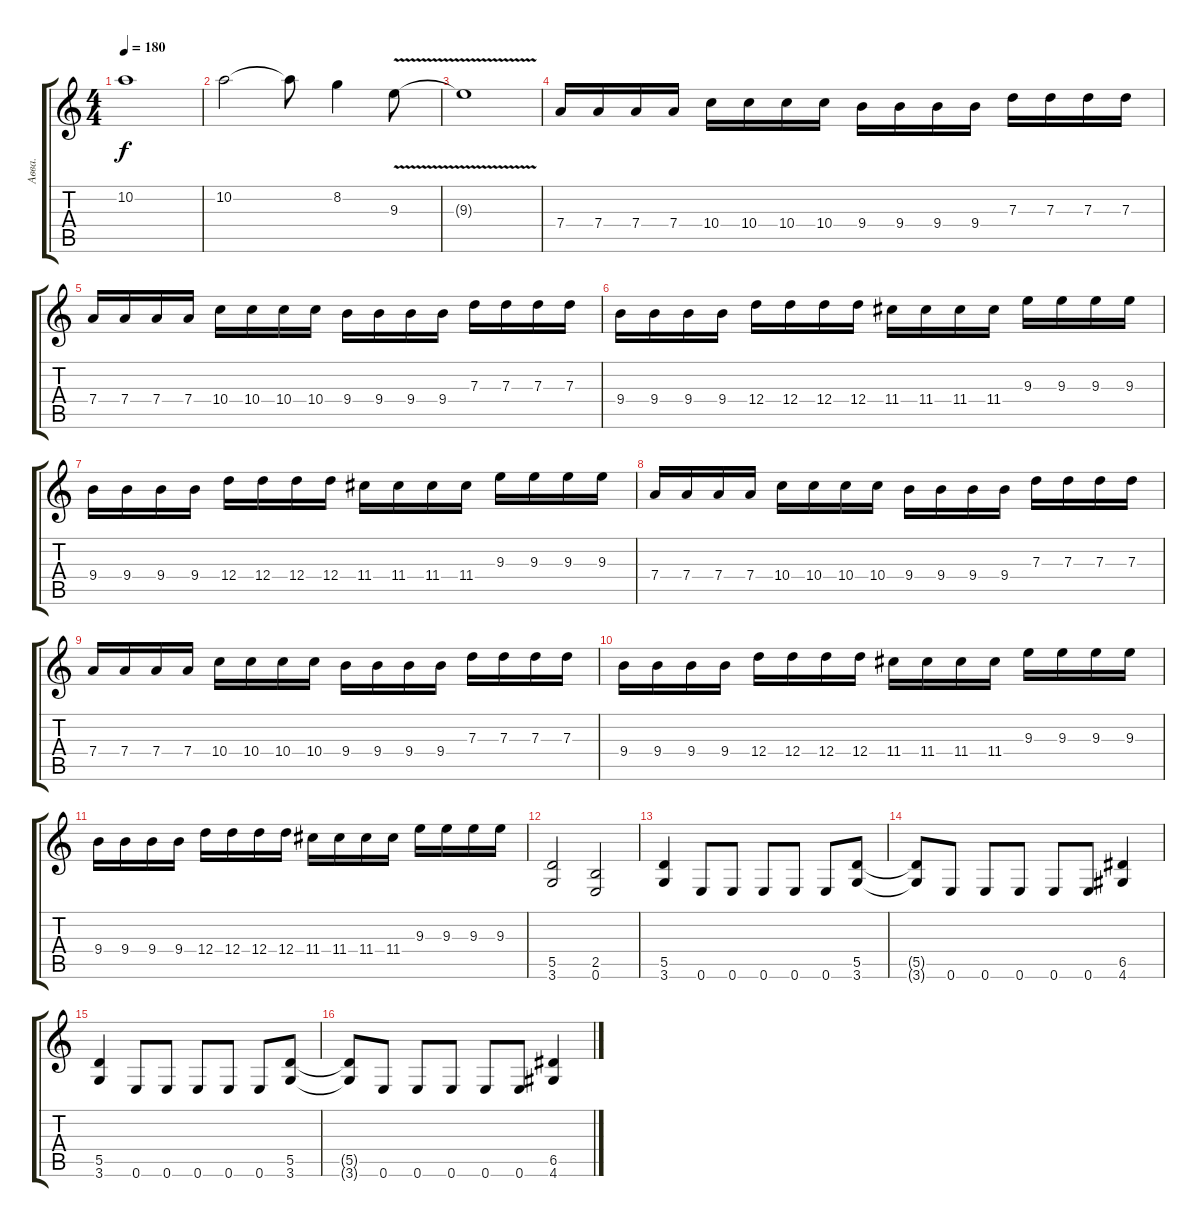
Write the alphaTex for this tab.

\track ("Авва." "Авва.") {instrument distortionguitar}
\staff {score tabs}
\tuning (E4 B3 G3 D3 A2 E2) {hide}
\ts (4 4)
\tempo 180
\clef g2
\ks c
10.2{t}.1{dy f} |
10.2.2 10.2{t}.8 8.2.4 9.3{v}.8 |
9.3{t}.1 |
7.4.16 7.4.16 7.4.16 7.4.16 10.4.16 10.4.16 10.4.16 10.4.16 9.4.16 9.4.16 9.4.16 9.4.16 7.3.16 7.3.16 7.3.16 7.3.16 |
7.4.16 7.4.16 7.4.16 7.4.16 10.4.16 10.4.16 10.4.16 10.4.16 9.4.16 9.4.16 9.4.16 9.4.16 7.3.16 7.3.16 7.3.16 7.3.16 |
9.4.16 9.4.16 9.4.16 9.4.16 12.4.16 12.4.16 12.4.16 12.4.16 11.4.16 11.4.16 11.4.16 11.4.16 9.3.16 9.3.16 9.3.16 9.3.16 |
9.4.16 9.4.16 9.4.16 9.4.16 12.4.16 12.4.16 12.4.16 12.4.16 11.4.16 11.4.16 11.4.16 11.4.16 9.3.16 9.3.16 9.3.16 9.3.16 |
7.4.16 7.4.16 7.4.16 7.4.16 10.4.16 10.4.16 10.4.16 10.4.16 9.4.16 9.4.16 9.4.16 9.4.16 7.3.16 7.3.16 7.3.16 7.3.16 |
7.4.16 7.4.16 7.4.16 7.4.16 10.4.16 10.4.16 10.4.16 10.4.16 9.4.16 9.4.16 9.4.16 9.4.16 7.3.16 7.3.16 7.3.16 7.3.16 |
9.4.16 9.4.16 9.4.16 9.4.16 12.4.16 12.4.16 12.4.16 12.4.16 11.4.16 11.4.16 11.4.16 11.4.16 9.3.16 9.3.16 9.3.16 9.3.16 |
9.4.16 9.4.16 9.4.16 9.4.16 12.4.16 12.4.16 12.4.16 12.4.16 11.4.16 11.4.16 11.4.16 11.4.16 9.3.16 9.3.16 9.3.16 9.3.16 |
(5.5 3.6).2 (2.5 0.6).2 |
(5.5 3.6).4 0.6.8 0.6.8 0.6.8 0.6.8 0.6.8 (5.5 3.6).8 |
(5.5{t} 3.6{t}).8 0.6.8 0.6.8 0.6.8 0.6.8 0.6.8 (6.5 4.6).4 |
(5.5 3.6).4 0.6.8 0.6.8 0.6.8 0.6.8 0.6.8 (5.5 3.6).8 |
(5.5{t} 3.6{t}).8 0.6.8 0.6.8 0.6.8 0.6.8 0.6.8 (6.5 4.6).4
